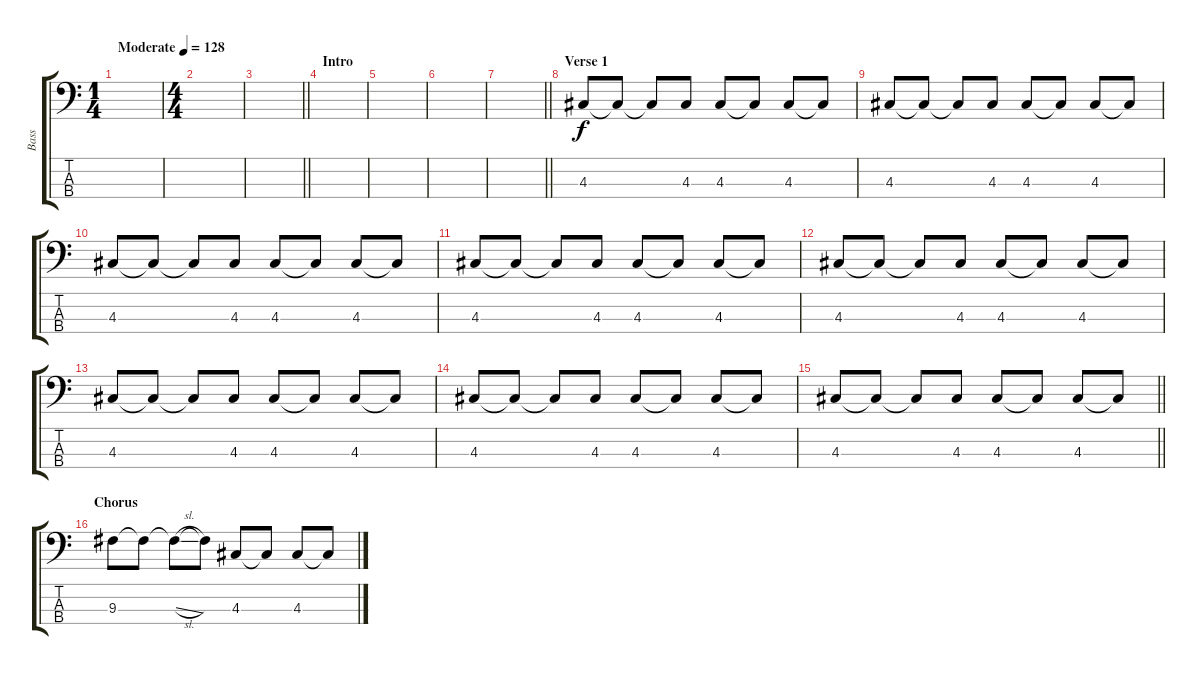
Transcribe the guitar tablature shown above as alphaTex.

\track ("Bass" "Bass") {instrument electricbassfinger}
\staff {score tabs}
\tuning (G2 D2 A1 E1) {hide}
\ts (1 4)
\tempo (128 "Moderate")
\clef f4
\ks c
|
\ts (4 4)
|
\barLineRight lightlight
|
\section ("" "Intro")
|
|
|
\barLineRight lightlight
|
\section ("" "Verse 1")
4.3.8 4.3{t}.8 4.3{t}.8 4.3.8 4.3.8 4.3{t}.8 4.3.8 4.3{t}.8 |
4.3.8 4.3{t}.8 4.3{t}.8 4.3.8 4.3.8 4.3{t}.8 4.3.8 4.3{t}.8 |
4.3.8 4.3{t}.8 4.3{t}.8 4.3.8 4.3.8 4.3{t}.8 4.3.8 4.3{t}.8 |
4.3.8 4.3{t}.8 4.3{t}.8 4.3.8 4.3.8 4.3{t}.8 4.3.8 4.3{t}.8 |
4.3.8 4.3{t}.8 4.3{t}.8 4.3.8 4.3.8 4.3{t}.8 4.3.8 4.3{t}.8 |
4.3.8 4.3{t}.8 4.3{t}.8 4.3.8 4.3.8 4.3{t}.8 4.3.8 4.3{t}.8 |
4.3.8 4.3{t}.8 4.3{t}.8 4.3.8 4.3.8 4.3{t}.8 4.3.8 4.3{t}.8 |
\barLineRight lightlight
4.3.8 4.3{t}.8 4.3{t}.8 4.3.8 4.3.8 4.3{t}.8 4.3.8 4.3{t}.8 |
\section ("" "Chorus")
9.3.8 9.3{t}.8 9.3{sl t}.8 9.3{t}.8 4.3.8 4.3{t}.8 4.3.8 4.3{t}.8
